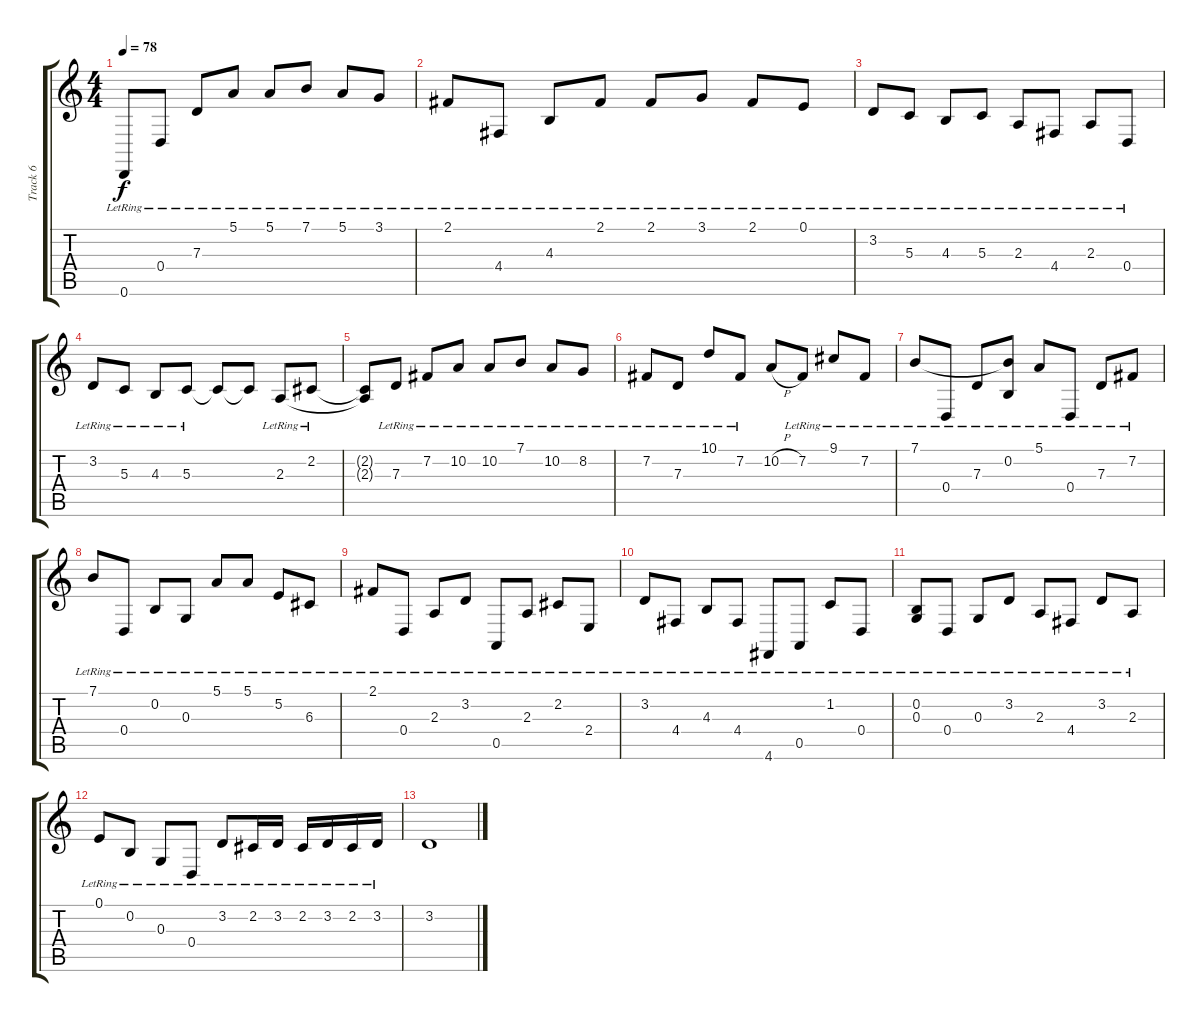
\track ("Track 6" "Track 6") {instrument orchestralharp}
\staff {score tabs}
\tuning (E4 B3 G3 D3 A2 D2) {hide}
\ts (4 4)
\tempo 78
\clef g2
\ks c
0.6{lr}.8{dy f} 0.4{lr}.8 7.3{lr}.8 5.1{lr}.8 5.1{lr}.8 7.1{lr}.8 5.1{lr}.8 3.1{lr}.8 |
2.1{lr}.8 4.4{lr}.8 4.3{lr}.8 2.1{lr}.8 2.1{lr}.8 3.1{lr}.8 2.1{lr}.8 0.1{lr}.8 |
3.2{lr}.8 5.3{lr}.8 4.3{lr}.8 5.3{lr}.8 2.3{lr}.8 4.4{lr}.8 2.3{lr}.8 0.4{lr}.8 |
3.2{lr}.8 5.3{lr}.8 4.3{lr}.8 5.3{lr}.8 5.3{t}.8 5.3{t}.8 2.3{lr}.8 2.2{lr}.8 |
(2.2{t} 2.3{t}).8 7.3{lr}.8 7.2{lr}.8 10.2{lr}.8 10.2{lr}.8 7.1{lr}.8 10.2{lr}.8 8.2{lr}.8 |
7.2{lr}.8 7.3{lr}.8 10.1{lr}.8 7.2{lr}.8 10.2{h}.8 7.2{lr}.8 9.1{lr}.8 7.2{lr}.8 |
7.1{lr}.8 0.4{lr}.8 7.3{lr}.8 (7.1{t} 0.2{lr}).8 5.1{lr}.8 0.4{lr}.8 7.3{lr}.8 7.2{lr}.8 |
7.1{lr}.8 0.4{lr}.8 0.2{lr}.8 0.3{lr}.8 5.1{lr}.8 5.1{lr}.8 5.2{lr}.8 6.3{lr}.8 |
2.1{lr}.8 0.4{lr}.8 2.3{lr}.8 3.2{lr}.8 0.5{lr}.8 2.3{lr}.8 2.2{lr}.8 2.4{lr}.8 |
3.2{lr}.8 4.4{lr}.8 4.3{lr}.8 4.4{lr}.8 4.6{lr}.8 0.5{lr}.8 1.2{lr}.8 0.4{lr}.8 |
(0.2{lr} 0.3{lr}).8 0.4{lr}.8 0.3{lr}.8 3.2{lr}.8 2.3{lr}.8 4.4{lr}.8 3.2{lr}.8 2.3{lr}.8 |
0.1{lr}.8 0.2{lr}.8 0.3{lr}.8 0.4{lr}.8 3.2{lr}.8 2.2{lr}.16 3.2{lr}.16 2.2{lr}.16 3.2{lr}.16 2.2{lr}.16 3.2{lr}.16 |
3.2.1
